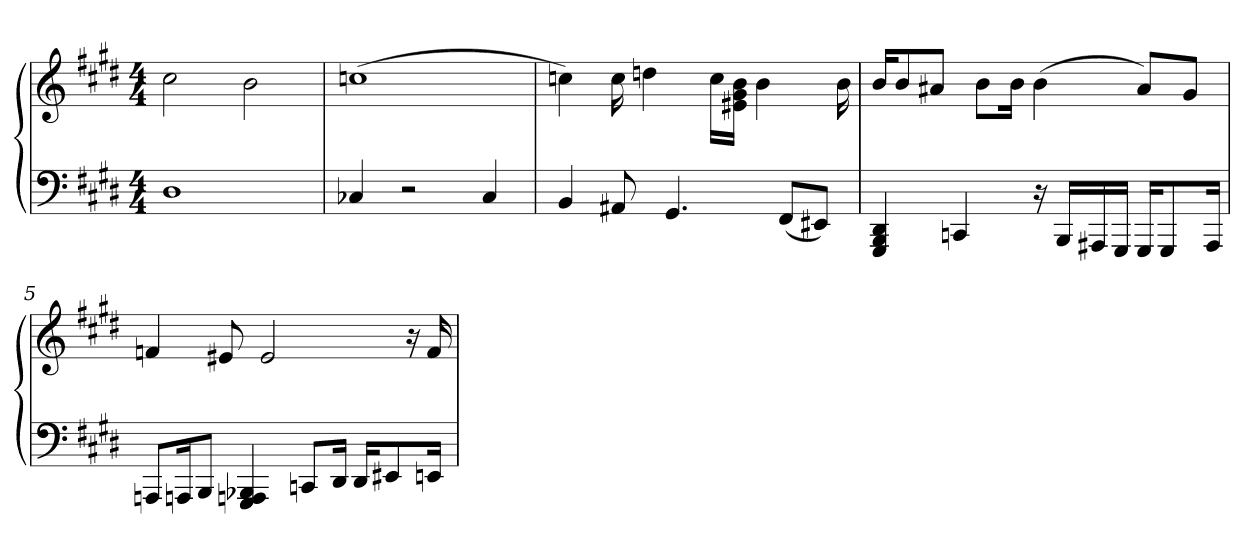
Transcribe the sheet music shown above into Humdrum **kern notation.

**kern	**kern
*part1	*part1
*staff2	*staff1
*clefF4	*clefG2
*k[f#c#g#d#]	*k[f#c#g#d#]
*M4/4	*M4/4
=1	=1
1D#	2cc#
.	2b
=2	=2
4C-X	(1ccn
2r	.
4C-	.
=3	=3
4BB	4ccn)
8AA#X	16cc
.	4ddn
4.GG#	.
.	16cc\LL
.	16e#X\ 16g#\ 16b\JJ
.	4b
(8FF#/L	.
8EE#X/J)	.
.	16b
=4	=4
4GGG# 4BBB 4DD#	16b/KL
.	8b/
.	8a#X/J
4CCn	.
.	8b\L
.	16b\Jk
16r	(4b
16BBB/LL	.
16AAA#X/	.
16GGG#/JJ	.
16GGG#/KL	8a#/L)
8GGG#/	.
.	8g#/J
16AAA#/Jk	.
=5	=5
8AAAn/L	4fn
16AAAn/K	.
8BBB/J	.
.	8e#X
4GGG# 4AAAn 4BBB-X	.
.	2e#
8CCn/L	.
16DD#/Jk	.
16DD#/KL	.
8EE#X/	.
.	16r
16EEn/Jk	16f
=	=
*-	*-
